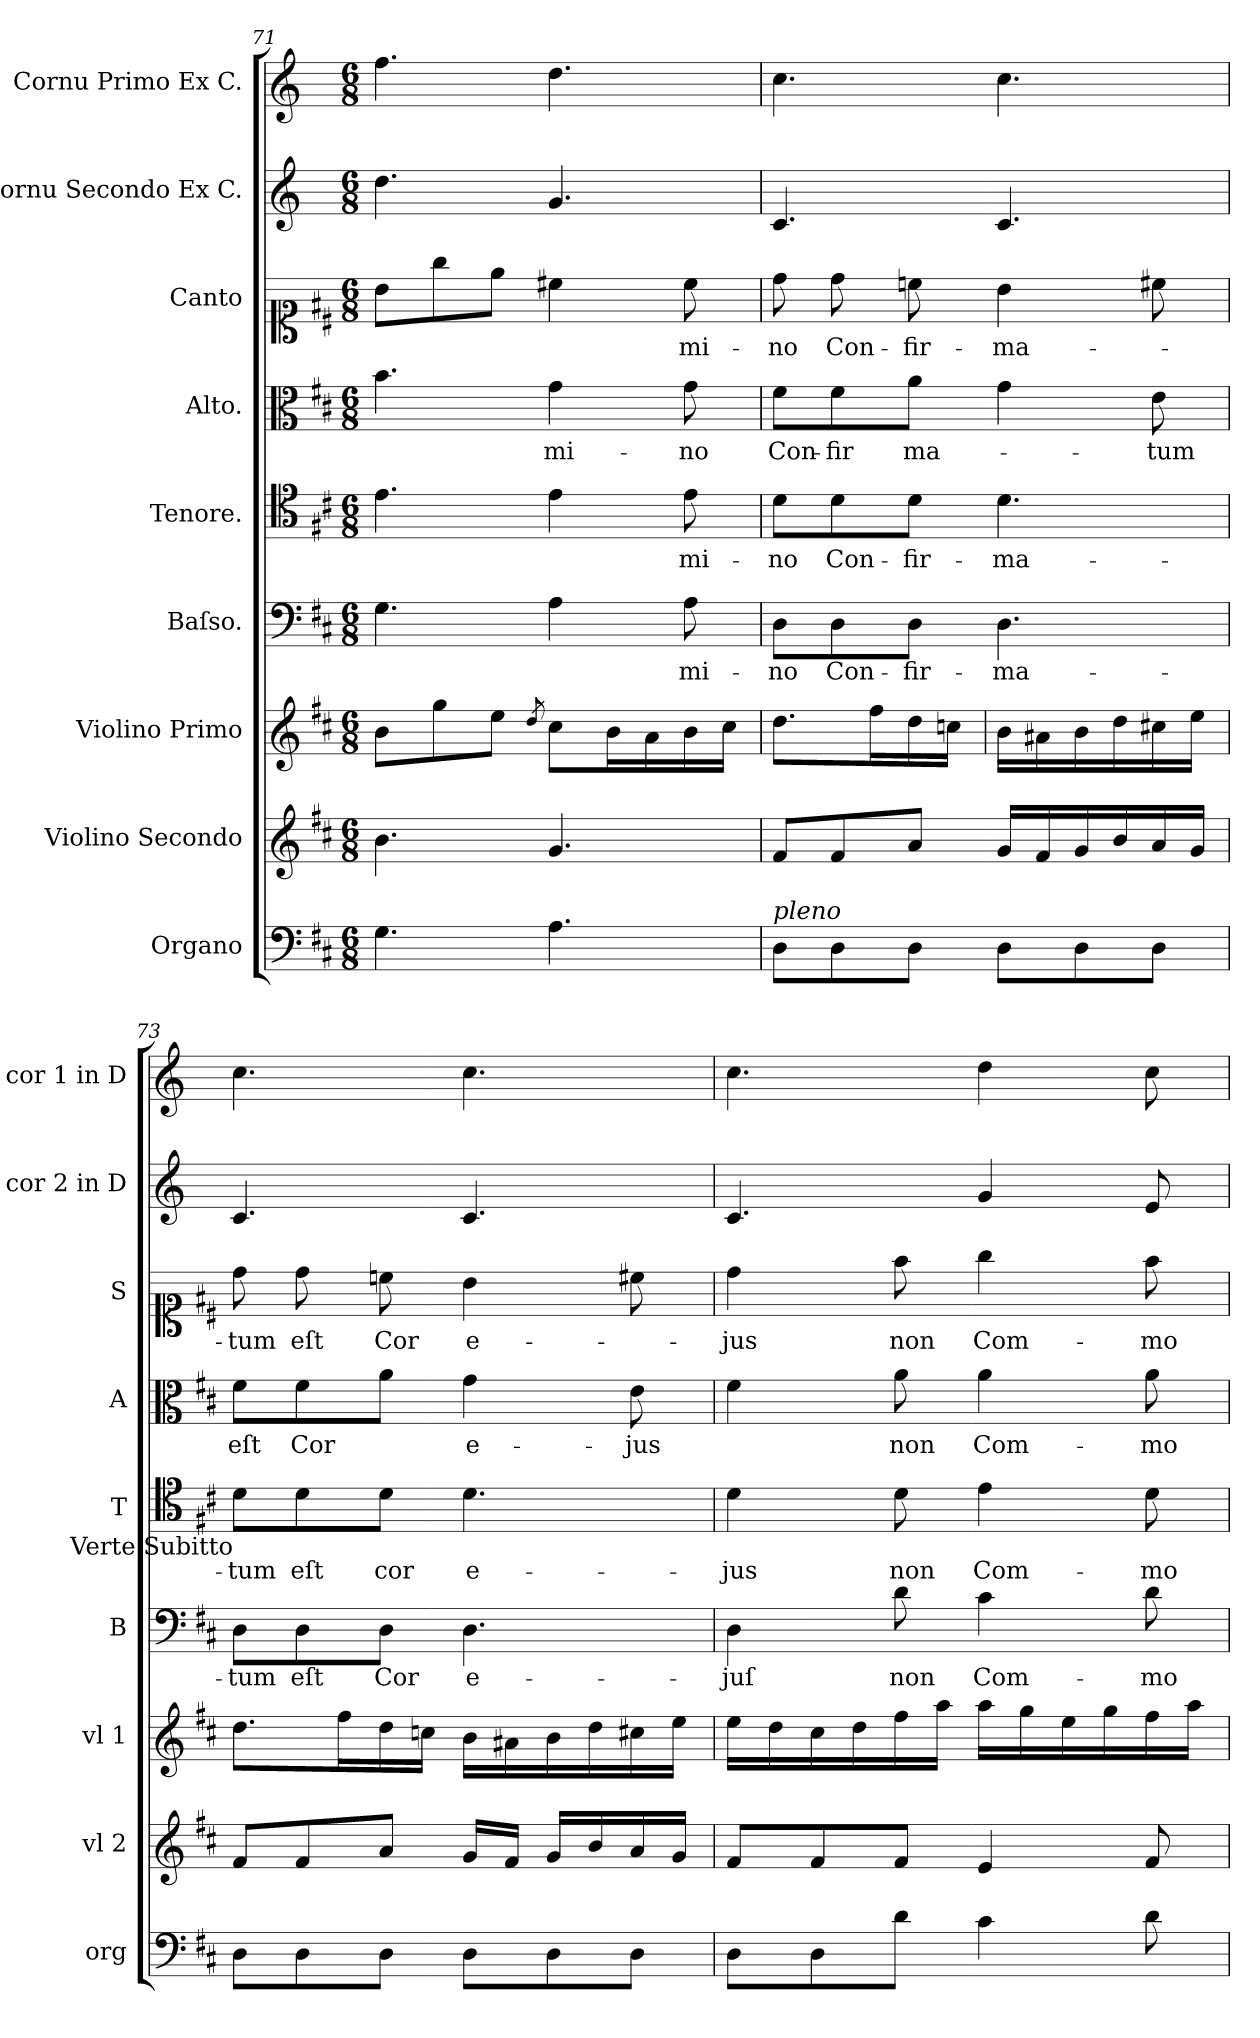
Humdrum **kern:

**kern	**kern	**kern	**kern	**text	**kern	**text	**kern	**text	**kern	**text	**kern	**kern
*part9	*part8	*part7	*part6	*part6	*part5	*part5	*part4	*part4	*part3	*part3	*part2	*part1
*staff9	*staff8	*staff7	*staff6	*staff6	*staff5	*staff5	*staff4	*staff4	*staff3	*staff3	*staff2	*staff1
*I"Organo	*I"Violino Secondo	*I"Violino Primo	*I"Baſso.	*	*I"Tenore.	*	*I"Alto.	*	*I"Canto	*	*I"Cornu Secondo Ex C.	*I"Cornu Primo Ex C.
*I'org	*I'vl 2	*I'vl 1	*I'B	*	*I'T	*	*I'A	*	*I'S	*	*I'cor 2 in D	*I'cor 1 in D
*clefF4	*clefG2	*clefG2	*clefF4	*	*clefC4	*	*clefC3	*	*clefC1	*	*clefG2	*clefG2
*	*	*	*	*	*	*	*	*	*	*	*ITrd6c10	*ITrd6c10
*k[f#c#]	*k[f#c#]	*k[f#c#]	*k[f#c#]	*	*k[f#c#]	*	*k[f#c#]	*	*k[f#c#]	*	*k[f#c#]	*k[f#c#]
*D:	*D:	*D:	*D:	*	*D:	*	*D:	*	*D:	*	*D:	*D:
*M6/8	*M6/8	*M6/8	*M6/8	*	*M6/8	*	*M6/8	*	*M6/8	*	*M6/8	*M6/8
=71	=71	=71	=71	=71	=71	=71	=71	=71	=71	=71	=71	=71
4.G\	4.b\	8b\L	4.G\	.	4.e\	.	4.b\	.	8b\L	.	4.e\	4.g\
.	.	8gg\	.	.	.	.	.	.	8gg\	.	.	.
.	.	8ee\J	.	.	.	.	.	.	8ee\J	.	.	.
.	.	8qdd/	.	.	.	.	.	.	.	.	.	.
4.A\	4.g/	8cc#\L	4A\	.	4e\	.	4g\	-mi-	4cc#X\	.	4.A/	4.e\
.	.	16b\L	.	.	.	.	.	.	.	.	.	.
.	.	16a\	.	.	.	.	.	.	.	.	.	.
.	.	16b\	8A\	-mi-	8e\	-mi-	8g\	-no	8cc#\	-mi-	.	.
.	.	16cc#\JJ	.	.	.	.	.	.	.	.	.	.
=72	=72	=72	=72	=72	=72	=72	=72	=72	=72	=72	=72	=72
!LO:TX:a:i:t=pleno	!	!	!	!	!	!	!	!	!	!	!	!
8D\L	8f#/L	8.dd\L	8D\L	-no	8d\L	-no	8f#\L	Con-	8dd\	-no	4.D/	4.d\
8D\	8f#/	.	8D\	Con-	8d\	Con-	8f#\	-fir	8dd\	Con-	.	.
.	.	16ff#\L	.	.	.	.	.	.	.	.	.	.
8D\J	8a/J	16dd\	8D\J	-fir-	8d\J	-fir-	8a\J	ma-	8ccn\	-fir-	.	.
.	.	16ccn\JJ	.	.	.	.	.	.	.	.	.	.
=-	=-	=	=-	=-	=-	=-	=-	=-	=-	=-	=-	=-
8D\L	16g/LL	16b\LL	4.D\	-ma-	4.d\	-ma-	4g\	.	4b\	-ma-	4.D/	4.d\
.	16f#/	16a#X\	.	.	.	.	.	.	.	.	.	.
8D\	16g/	16b\	.	.	.	.	.	.	.	.	.	.
.	16b/	16dd\	.	.	.	.	.	.	.	.	.	.
8D\J	16a/	16cc#X\	.	.	.	.	8e\	-tum	8cc#X\	.	.	.
.	16g/JJ	16ee\JJ	.	.	.	.	.	.	.	.	.	.
=73	=73	=73	=73	=73	=73	=73	=73	=73	=73	=73	=73	=73
8D\L	8f#/L	8.dd\L	8D\L	-tum	8d\L	-tum	8f#\L	eſt	8dd\	-tum	4.D/	4.d\
8D\	8f#/	.	8D\	eſt	8d\	eſt	8f#\	Cor	8dd\	eſt	.	.
.	.	16ff#\L	.	.	.	.	.	.	.	.	.	.
8D\J	8a/J	16dd\	8D\J	Cor	8d\J	cor	8a\J	.	8ccn\	Cor	.	.
.	.	16ccn\JJ	.	.	.	.	.	.	.	.	.	.
8D\L	16g/LL	16b\LL	4.D\	e-	4.d\	e-	4g\	e-	4b\	e-	4.D/	4.d\
.	16f#/JJ	16a#X\	.	.	.	.	.	.	.	.	.	.
8D\	16g/LL	16b\	.	.	.	.	.	.	.	.	.	.
.	16b/	16dd\	.	.	.	.	.	.	.	.	.	.
8D\J	16a/	16cc#X\	.	.	.	.	8e\	-jus	8cc#X\	.	.	.
.	16g/JJ	16ee\JJ	.	.	.	.	.	.	.	.	.	.
!	!	!	!	!	!LO:TX:b:rj:t=Verte Subitto	!	!	!	!	!	!	!
=74	=74	=74	=74	=74	=74	=74	=74	=74	=74	=74	=74	=74
8D\L	8f#/L	16ee\LL	4D\	-juſ	4d\	-jus	4f#\	.	4dd\	-jus	4.D/	4.d\
.	.	16dd\	.	.	.	.	.	.	.	.	.	.
8D\	8f#/	16cc#\	.	.	.	.	.	.	.	.	.	.
.	.	16dd\	.	.	.	.	.	.	.	.	.	.
8d\J	8f#/J	16ff#\	8d\	non	8d\	non	8a\	non	8ff#\	non	.	.
.	.	16aa\JJ	.	.	.	.	.	.	.	.	.	.
4c#\	4e/	16aa\LL	4c#\	Com-	4e\	Com-	4a\	Com-	4gg\	Com-	4A/	4e\
.	.	16gg\	.	.	.	.	.	.	.	.	.	.
.	.	16ee\	.	.	.	.	.	.	.	.	.	.
.	.	16gg\	.	.	.	.	.	.	.	.	.	.
8d\	8f#/	16ff#\	8d\	mo-	8d\	mo-	8a\	-mo-	8ff#\	-mo-	8F#/	8d\
.	.	16aa\JJ	.	.	.	.	.	.	.	.	.	.
=	=	=	=	=	=	=	=	=	=	=	=	=
*-	*-	*-	*-	*-	*-	*-	*-	*-	*-	*-	*-	*-
